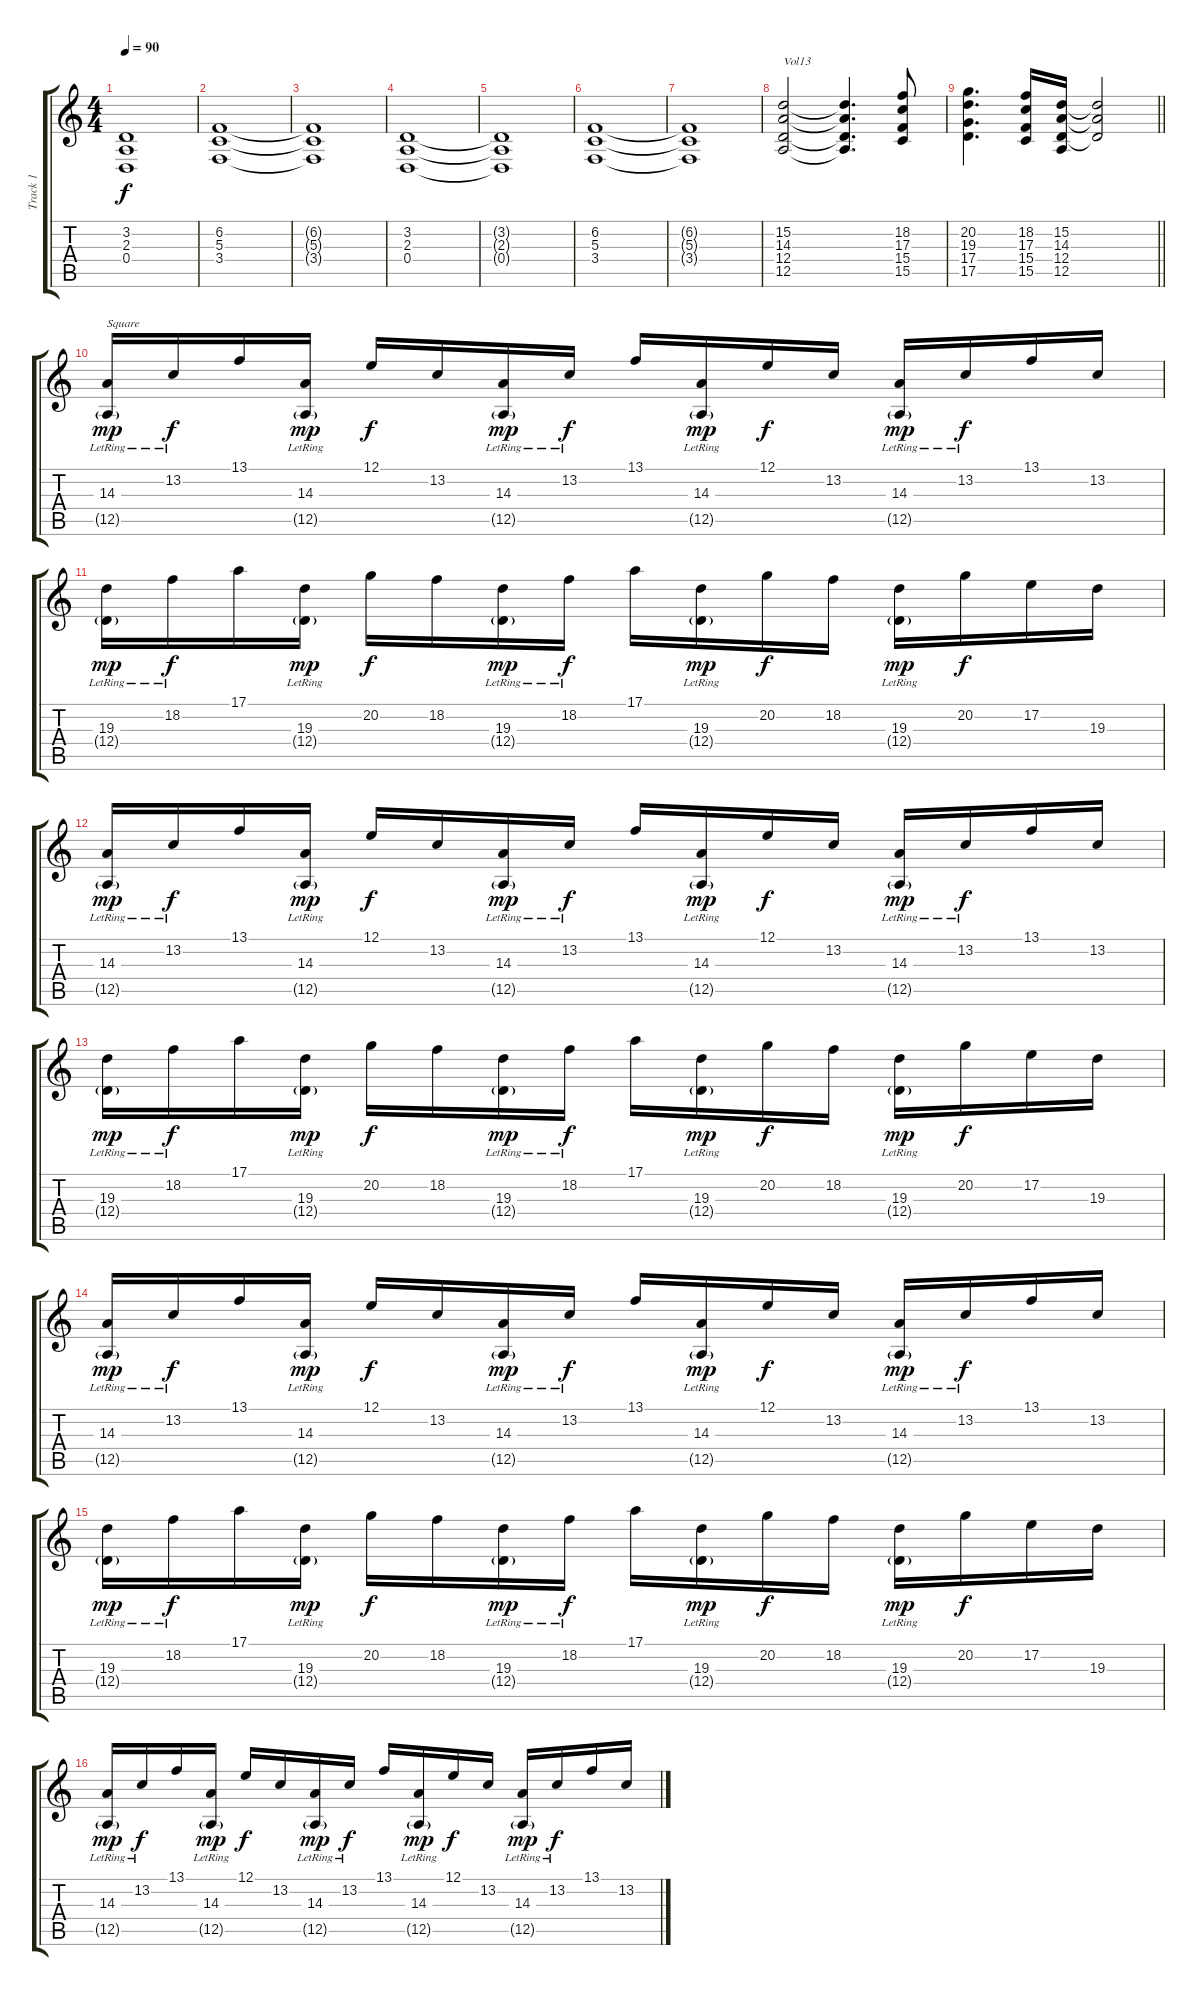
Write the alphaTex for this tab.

\track ("Track 1" "Track 1") {instrument lead1square}
\staff {score tabs}
\tuning (E4 B3 G3 D3 A2 D2) {hide}
\ts (4 4)
\tempo 90
\clef g2
\ks c
(3.2{t} 2.3{t} 0.4{t}).1{dy f} |
(6.2 5.3 3.4).1 |
(6.2{t} 5.3{t} 3.4{t}).1 |
(3.2 2.3 0.4).1 |
(3.2{t} 2.3{t} 0.4{t}).1 |
(6.2 5.3 3.4).1 |
(6.2{t} 5.3{t} 3.4{t}).1 |
(15.2 14.3 12.4 12.5).2{txt "Vol13" volume 13} (15.2{t} 14.3{t} 12.4{t} 12.5{t}).4{d} (18.2 17.3 15.4 15.5).8 |
\barLineRight lightlight
(20.2 19.3 17.4 17.5).4{d} (18.2 17.3 15.4 15.5).16 (15.2 14.3 12.4 12.5).16 (15.2{t} 14.3{t} 12.4{t}).2 |
\section ("" "")
(14.3{lr} 12.5{g lr}).16{txt "Square" dy mp instrument lead1square} 13.2{lr}.16{dy f} 13.1.16 (14.3{lr} 12.5{g lr}).16{dy mp} 12.1.16{dy f} 13.2.16 (14.3{lr} 12.5{g lr}).16{dy mp} 13.2{lr}.16{dy f} 13.1.16 (14.3{lr} 12.5{g lr}).16{dy mp} 12.1.16{dy f} 13.2.16 (14.3{lr} 12.5{g lr}).16{dy mp} 13.2{lr}.16{dy f} 13.1.16 13.2.16 |
(19.3{lr} 12.4{g lr}).16{dy mp} 18.2{lr}.16{dy f} 17.1.16 (19.3{lr} 12.4{g lr}).16{dy mp} 20.2.16{dy f} 18.2.16 (19.3{lr} 12.4{g lr}).16{dy mp} 18.2{lr}.16{dy f} 17.1.16 (19.3{lr} 12.4{g lr}).16{dy mp} 20.2.16{dy f} 18.2.16 (19.3{lr} 12.4{g lr}).16{dy mp} 20.2.16{dy f} 17.2.16 19.3.16 |
(14.3{lr} 12.5{g lr}).16{dy mp} 13.2{lr}.16{dy f} 13.1.16 (14.3{lr} 12.5{g lr}).16{dy mp} 12.1.16{dy f} 13.2.16 (14.3{lr} 12.5{g lr}).16{dy mp} 13.2{lr}.16{dy f} 13.1.16 (14.3{lr} 12.5{g lr}).16{dy mp} 12.1.16{dy f} 13.2.16 (14.3{lr} 12.5{g lr}).16{dy mp} 13.2{lr}.16{dy f} 13.1.16 13.2.16 |
(19.3{lr} 12.4{g lr}).16{dy mp} 18.2{lr}.16{dy f} 17.1.16 (19.3{lr} 12.4{g lr}).16{dy mp} 20.2.16{dy f} 18.2.16 (19.3{lr} 12.4{g lr}).16{dy mp} 18.2{lr}.16{dy f} 17.1.16 (19.3{lr} 12.4{g lr}).16{dy mp} 20.2.16{dy f} 18.2.16 (19.3{lr} 12.4{g lr}).16{dy mp} 20.2.16{dy f} 17.2.16 19.3.16 |
(14.3{lr} 12.5{g lr}).16{dy mp} 13.2{lr}.16{dy f} 13.1.16 (14.3{lr} 12.5{g lr}).16{dy mp} 12.1.16{dy f} 13.2.16 (14.3{lr} 12.5{g lr}).16{dy mp} 13.2{lr}.16{dy f} 13.1.16 (14.3{lr} 12.5{g lr}).16{dy mp} 12.1.16{dy f} 13.2.16 (14.3{lr} 12.5{g lr}).16{dy mp} 13.2{lr}.16{dy f} 13.1.16 13.2.16 |
(19.3{lr} 12.4{g lr}).16{dy mp} 18.2{lr}.16{dy f} 17.1.16 (19.3{lr} 12.4{g lr}).16{dy mp} 20.2.16{dy f} 18.2.16 (19.3{lr} 12.4{g lr}).16{dy mp} 18.2{lr}.16{dy f} 17.1.16 (19.3{lr} 12.4{g lr}).16{dy mp} 20.2.16{dy f} 18.2.16 (19.3{lr} 12.4{g lr}).16{dy mp} 20.2.16{dy f} 17.2.16 19.3.16 |
(14.3{lr} 12.5{g lr}).16{dy mp} 13.2{lr}.16{dy f} 13.1.16 (14.3{lr} 12.5{g lr}).16{dy mp} 12.1.16{dy f} 13.2.16 (14.3{lr} 12.5{g lr}).16{dy mp} 13.2{lr}.16{dy f} 13.1.16 (14.3{lr} 12.5{g lr}).16{dy mp} 12.1.16{dy f} 13.2.16 (14.3{lr} 12.5{g lr}).16{dy mp} 13.2{lr}.16{dy f} 13.1.16 13.2.16
